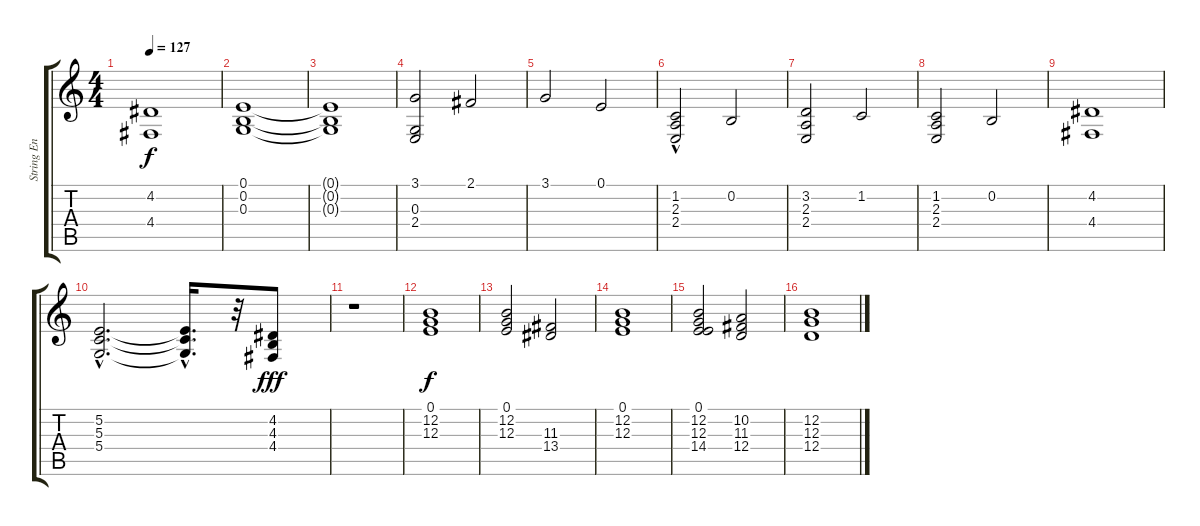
\track (" String Ensemble Right" " String En") {instrument stringensemble1}
\staff {score tabs}
\tuning (E4 B3 G3 D3 A2 E2) {hide}
\ts (4 4)
\tempo 127
\clef g2
\ks c
(4.2 4.4).1{dy f} |
(0.1 0.2 0.3).1 |
(0.1{t} 0.2{t} 0.3{t}).1 |
(3.1 0.3 2.4).2 2.1.2 |
3.1.2 0.1.2 |
(1.2 2.3{hac} 2.4{hac}).2 0.2.2 |
(3.2 2.3 2.4).2 1.2.2 |
(1.2 2.3 2.4).2 0.2.2 |
(4.2 4.4).1 |
(5.2{hac} 5.3{hac} 5.4{hac}).2{d} (5.2{hac t} 5.3{hac t} 5.4{hac t}).16{d} r.32 (4.2 4.3 4.4).8{dy fff} |
r.1 |
(0.1 12.2 12.3).1{dy f} |
(0.1 12.2 12.3).2 (11.3 13.4).2 |
(0.1 12.2 12.3).1 |
(0.1 12.2 12.3 14.4).2 (10.2 11.3 12.4).2 |
(12.2 12.3 12.4).1
